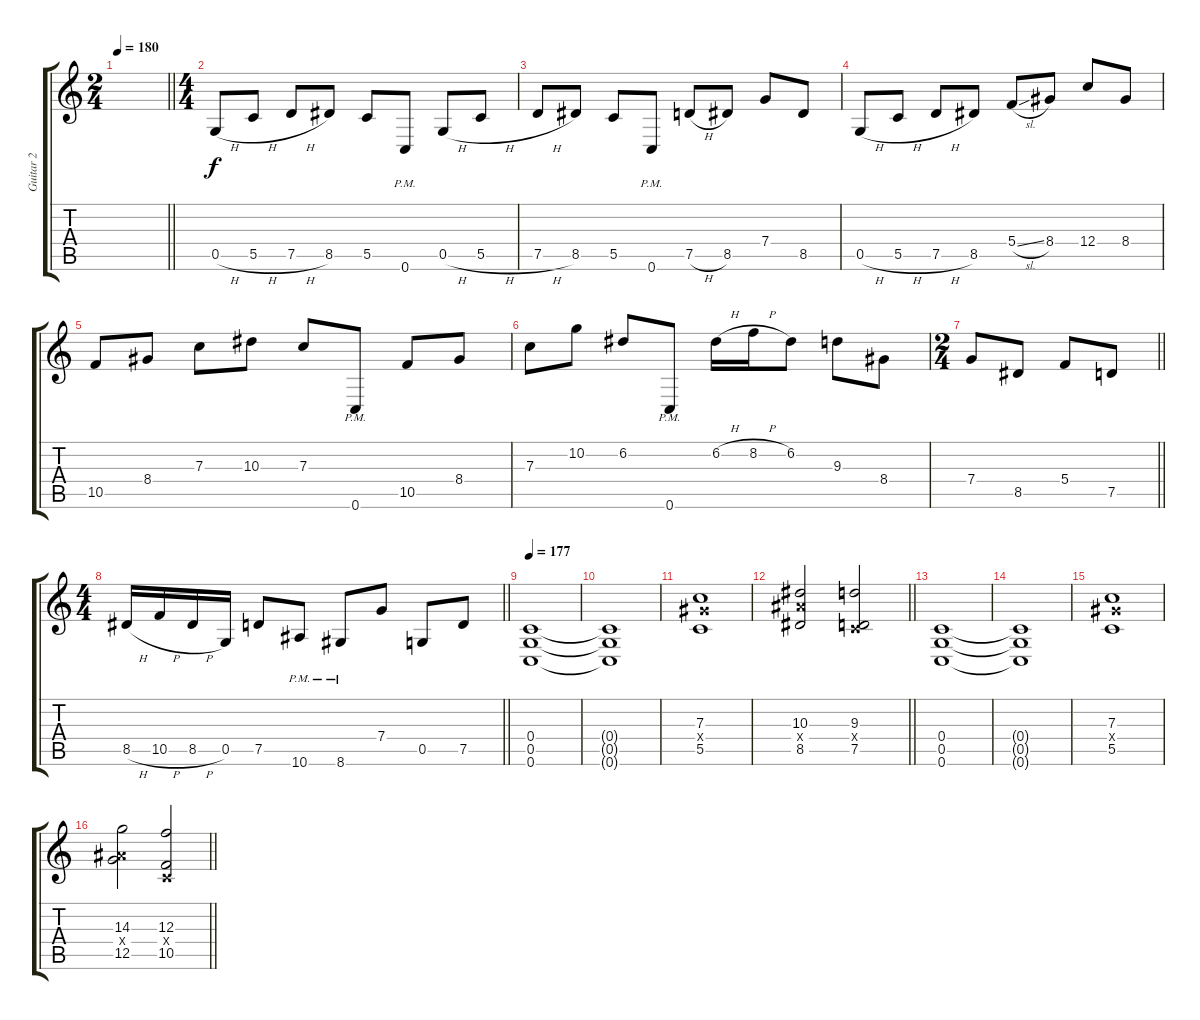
\track ("Guitar 2" "Guitar 2") {instrument distortionguitar}
\staff {score tabs}
\tuning (D4 A3 F3 C3 G2 C2) {hide}
\ts (2 4)
\tempo 180
\clef g2
\barLineRight lightlight
\ks c
|
\ts (4 4)
0.5{h}.8 5.5{h}.8 7.5{h}.8 8.5.8 5.5.8 0.6{pm}.8 0.5{h}.8 5.5{h}.8 |
7.5{h}.8 8.5.8 5.5.8 0.6{pm}.8 7.5{h}.8 8.5.8 7.4.8 8.5.8 |
0.5{h}.8 5.5{h}.8 7.5{h}.8 8.5.8 5.4{sl}.8 8.4.8 12.4.8 8.4.8 |
10.5.8 8.4.8 7.3.8 10.3.8 7.3.8 0.6{pm}.8 10.5.8 8.4.8 |
7.3.8 10.2.8 6.2.8 0.6{pm}.8 6.2{h}.16 8.2{h}.16 6.2.8 9.3.8 8.4.8 |
\ts (2 4)
\barLineRight lightlight
7.4.8 8.5.8 5.4.8 7.5.8 |
\ts (4 4)
\barLineRight lightlight
8.5{h}.16 10.5{h}.16 8.5{h}.16 0.5.16 7.5.8 10.6{pm}.8 8.6{pm}.8 7.4.8 0.5.8 7.5.8 |
\section ("" "")
\tempo 177
(0.4 0.5 0.6).1 |
(0.4{t} 0.5{t} 0.6{t}).1 |
(7.3 8.4{x} 5.5).1 |
\barLineRight lightlight
(10.3 10.4{x} 8.5).2 (9.3 0.4{x} 7.5).2 |
(0.4 0.5 0.6).1 |
(0.4{t} 0.5{t} 0.6{t}).1 |
(7.3 8.4{x} 5.5).1 |
\barLineRight lightlight
(14.3 10.4{x} 12.5).2 (12.3 0.4{x} 10.5).2
